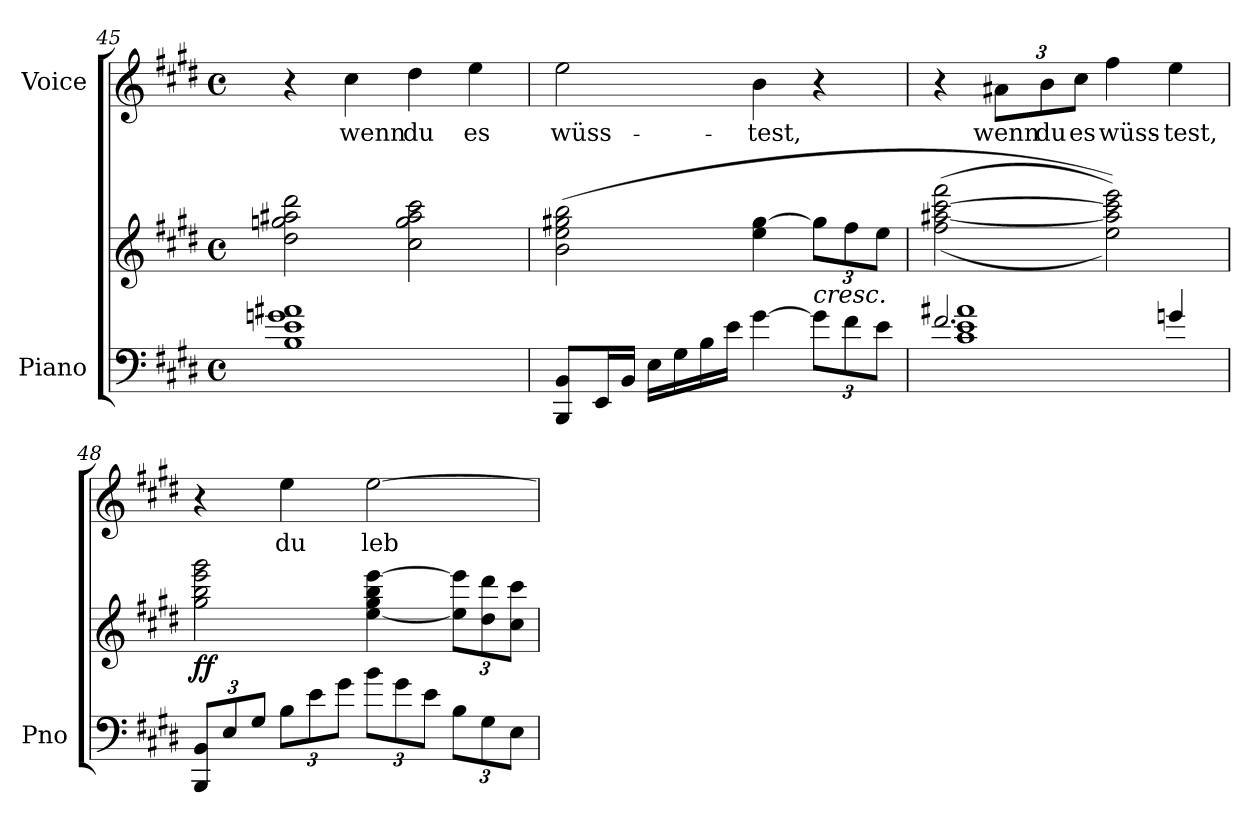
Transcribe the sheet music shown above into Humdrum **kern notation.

**kern	**kern	**dynam	**kern	**text
*part2	*part2	*part2	*part1	*part1
*staff3	*staff2	*staff2/3	*staff1	*staff1
*I"Piano	*	*	*I"Voice	*
*I'Pno	*	*	*	*
*clefF4	*clefG2	*	*clefG2	*
*k[f#c#g#d#]	*k[f#c#g#d#]	*	*k[f#c#g#d#]	*
*M4/4	*M4/4	*	*M4/4	*
*met(c)	*met(c)	*	*met(c)	*
=45	=45	=45	=45	=45
1B 1e 1gn 1a#X	2dd#\ 2ggn\ 2aa#X\ 2ddd#\	.	4r	.
.	.	.	4cc#\	wenn
.	2cc#\ 2gg\ 2aa#\ 2ccc#\	.	4dd#\	du
.	.	.	4ee\	es
=46	=46	=46	=46	=46
8BBB/ 8BB/L	(2b\ 2ee\ 2gg#X\ 2bb\	.	2ee\	wüss-
16EE/L	.	.	.	.
16BB/JJ	.	.	.	.
16E\LL	.	.	.	.
16G#\	.	.	.	.
16B\	.	.	.	.
16e\JJ	.	.	.	.
[4g#\	4ee\ [4gg#\	.	4b\	-test,
*Xbrackettup	*	*	*	*
!	!LO:TX:b:i:t=cresc.	!	!	!
12g#\L]	12gg#\L]	.	4r	.
12f#\	12ff#\	.	.	.
12e\J	12ee\J	.	.	.
=47	=47	=47	=47	=47
*^	*	*	*	*
2.f#/	1c# 1e 1a#X	((>2ff#\ [<2aa#X\ [2ccc#\ 2fff#\	.	4r	.
.	.	.	.	12a#X\L	wenn
.	.	.	.	12b	du
.	.	.	.	12cc#\J	es
.	.	2ee\ 2aa#\] 2ccc#\] 2eee\)))	.	4ff#\	wüss-
4gn/	.	.	.	4ee\	-test,
*v	*v	*	*	*	*
=48	=48	=48	=48	=48
!	!	!LO:DY:b	!	!
12BBB/ 12BB/L	2gg#\ 2bb\ 2eee\ 2ggg#\	ff	4r	.
12E/	.	.	.	.
12G#/J	.	.	.	.
12B\L	.	.	4ee\	du
12e\	.	.	.	.
12g#\J	.	.	.	.
12b\L	[4ee\ 4gg#\ 4bb\ [4eee\	.	[2ee\	leb-
12g#\	.	.	.	.
12e\J	.	.	.	.
*	*Xbrackettup	*	*	*
12B\L	12ee\] 12eee\]L	.	.	.
12G#\	12dd#\ 12ddd#\	.	.	.
12E\J	12cc#\ 12ccc#\J	.	.	.
=	=	=	=	=
*-	*-	*-	*-	*-
